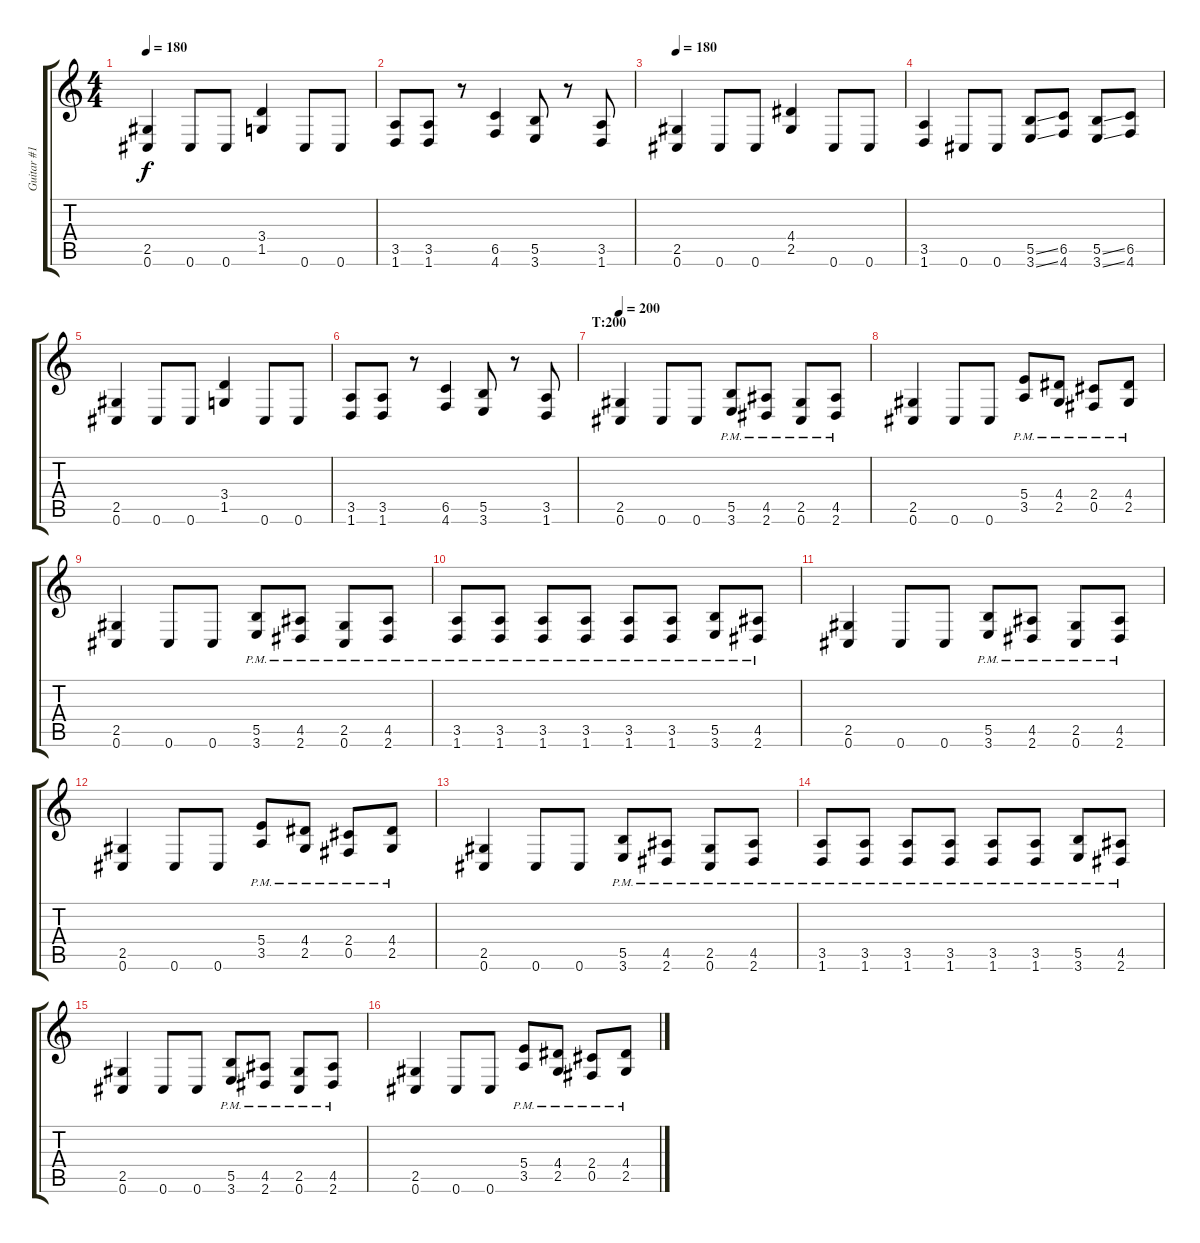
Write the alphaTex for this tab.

\track ("Guitar #1" "Guitar #1") {instrument distortionguitar}
\staff {score tabs}
\tuning (Db4 Ab3 E3 B2 Gb2 Db2) {hide}
\ts (4 4)
\tempo 180
\clef g2
\ks c
(2.5 0.6).4{dy f} 0.6.8 0.6.8 (3.4 1.5).4 0.6.8 0.6.8 |
(3.5 1.6).8 (3.5 1.6).8 r.8 (6.5 4.6).4 (5.5 3.6).8 r.8 (3.5 1.6).8 |
\tempo 170
\tempo 180
(2.5 0.6).4 0.6.8 0.6.8 (4.4 2.5).4 0.6.8 0.6.8 |
(3.5 1.6).4 0.6.8 0.6.8 (5.5{ss} 3.6{ss}).8 (6.5 4.6).8 (5.5{ss} 3.6{ss}).8 (6.5 4.6).8 |
(2.5 0.6).4 0.6.8 0.6.8 (3.4 1.5).4 0.6.8 0.6.8 |
(3.5 1.6).8 (3.5 1.6).8 r.8 (6.5 4.6).4 (5.5 3.6).8 r.8 (3.5 1.6).8 |
\section ("" "T:200")
\tempo 200
(2.5 0.6).4 0.6.8 0.6.8 (5.5{pm} 3.6).8 (4.5{pm} 2.6).8 (2.5{pm} 0.6).8 (4.5{pm} 2.6).8 |
(2.5 0.6).4 0.6.8 0.6.8 (5.4{pm} 3.5).8 (4.4{pm} 2.5).8 (2.4{pm} 0.5).8 (4.4{pm} 2.5).8 |
(2.5 0.6).4 0.6.8 0.6.8 (5.5{pm} 3.6).8 (4.5{pm} 2.6).8 (2.5{pm} 0.6).8 (4.5{pm} 2.6).8 |
(3.5{pm} 1.6).8 (3.5{pm} 1.6).8 (3.5{pm} 1.6).8 (3.5{pm} 1.6).8 (3.5{pm} 1.6).8 (3.5{pm} 1.6).8 (5.5{pm} 3.6).8 (4.5{pm} 2.6).8 |
(2.5 0.6).4 0.6.8 0.6.8 (5.5{pm} 3.6).8 (4.5{pm} 2.6).8 (2.5{pm} 0.6).8 (4.5{pm} 2.6).8 |
(2.5 0.6).4 0.6.8 0.6.8 (5.4{pm} 3.5).8 (4.4{pm} 2.5).8 (2.4{pm} 0.5).8 (4.4{pm} 2.5).8 |
(2.5 0.6).4 0.6.8 0.6.8 (5.5{pm} 3.6).8 (4.5{pm} 2.6).8 (2.5{pm} 0.6).8 (4.5{pm} 2.6).8 |
(3.5{pm} 1.6).8 (3.5{pm} 1.6).8 (3.5{pm} 1.6).8 (3.5{pm} 1.6).8 (3.5{pm} 1.6).8 (3.5{pm} 1.6).8 (5.5{pm} 3.6).8 (4.5{pm} 2.6).8 |
(2.5 0.6).4 0.6.8 0.6.8 (5.5{pm} 3.6).8 (4.5{pm} 2.6).8 (2.5{pm} 0.6).8 (4.5{pm} 2.6).8 |
(2.5 0.6).4 0.6.8 0.6.8 (5.4{pm} 3.5).8 (4.4{pm} 2.5).8 (2.4{pm} 0.5).8 (4.4{pm} 2.5).8
